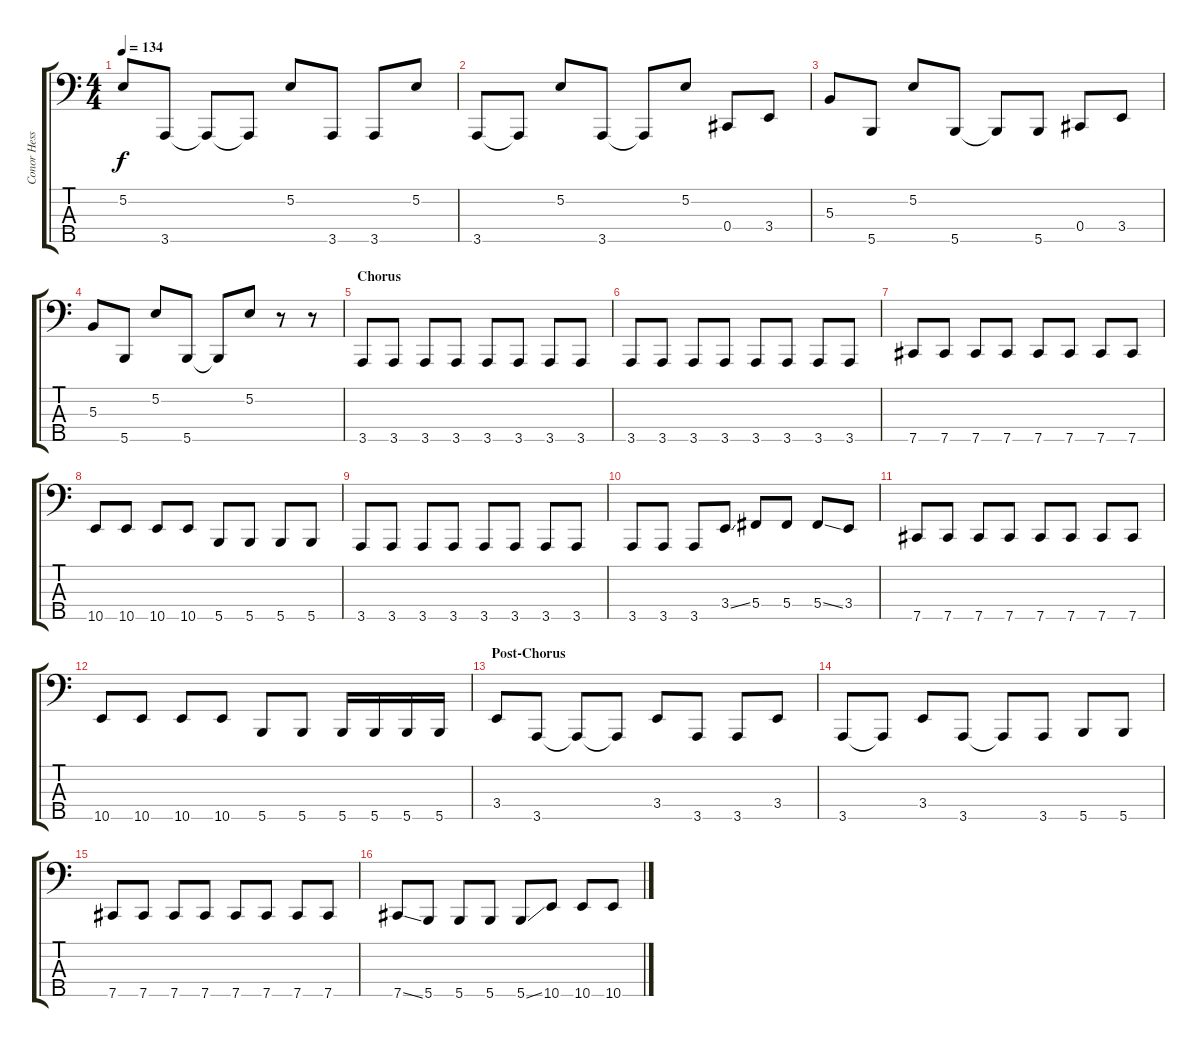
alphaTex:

\track ("Conor Hesse" "Conor Hess") {instrument slapbass1}
\staff {score tabs}
\tuning (E2 B1 Gb1 Db1 Gb0) {hide}
\ts (4 4)
\tempo 134
\clef f4
\ks c
5.2.8{dy f} 3.5.8 3.5{t}.8 3.5{t}.8 5.2.8 3.5.8 3.5.8 5.2.8 |
3.5.8 3.5{t}.8 5.2.8 3.5.8 3.5{t}.8 5.2.8 0.4.8 3.4.8 |
5.3.8 5.5.8 5.2.8 5.5.8 5.5{t}.8 5.5.8 0.4.8 3.4.8 |
5.3.8 5.5.8 5.2.8 5.5.8 5.5{t}.8 5.2.8 r.8 r.8 |
\section ("" "Chorus")
3.5.8 3.5.8 3.5.8 3.5.8 3.5.8 3.5.8 3.5.8 3.5.8 |
3.5.8 3.5.8 3.5.8 3.5.8 3.5.8 3.5.8 3.5.8 3.5.8 |
7.5.8 7.5.8 7.5.8 7.5.8 7.5.8 7.5.8 7.5.8 7.5.8 |
10.5.8 10.5.8 10.5.8 10.5.8 5.5.8 5.5.8 5.5.8 5.5.8 |
3.5.8 3.5.8 3.5.8 3.5.8 3.5.8 3.5.8 3.5.8 3.5.8 |
3.5.8 3.5.8 3.5.8 3.4{ss}.8 5.4.8 5.4.8 5.4{ss}.8 3.4.8 |
7.5.8 7.5.8 7.5.8 7.5.8 7.5.8 7.5.8 7.5.8 7.5.8 |
10.5.8 10.5.8 10.5.8 10.5.8 5.5.8 5.5.8 5.5.16 5.5.16 5.5.16 5.5.16 |
\section ("" "Post-Chorus")
3.4.8 3.5.8 3.5{t}.8 3.5{t}.8 3.4.8 3.5.8 3.5.8 3.4.8 |
3.5.8 3.5{t}.8 3.4.8 3.5.8 3.5{t}.8 3.5.8 5.5.8 5.5.8 |
7.5.8 7.5.8 7.5.8 7.5.8 7.5.8 7.5.8 7.5.8 7.5.8 |
7.5{ss}.8 5.5.8 5.5.8 5.5.8 5.5{ss}.8 10.5.8 10.5.8 10.5.8
